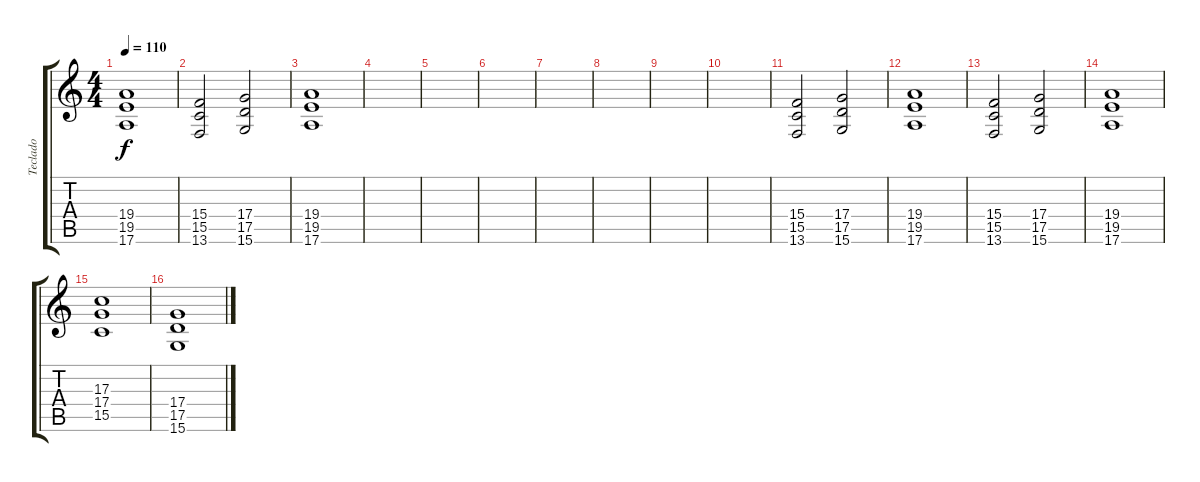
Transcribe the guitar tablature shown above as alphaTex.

\track ("Teclado" "Teclado") {instrument stringensemble1}
\staff {score tabs}
\tuning (E4 B3 G3 D3 A2 E2) {hide}
\ts (4 4)
\tempo 110
\clef g2
\ks c
(19.4 19.5 17.6).1{dy f} |
(15.4 15.5 13.6).2{instrument stringensemble1} (17.4 17.5 15.6).2 |
(19.4 19.5 17.6).1 |
|
|
|
|
|
|
|
(15.4 15.5 13.6).2{instrument stringensemble1} (17.4 17.5 15.6).2 |
(19.4 19.5 17.6).1 |
(15.4 15.5 13.6).2{instrument stringensemble1} (17.4 17.5 15.6).2 |
(19.4 19.5 17.6).1 |
(17.3 17.4 15.5).1 |
(17.4 17.5 15.6).1
